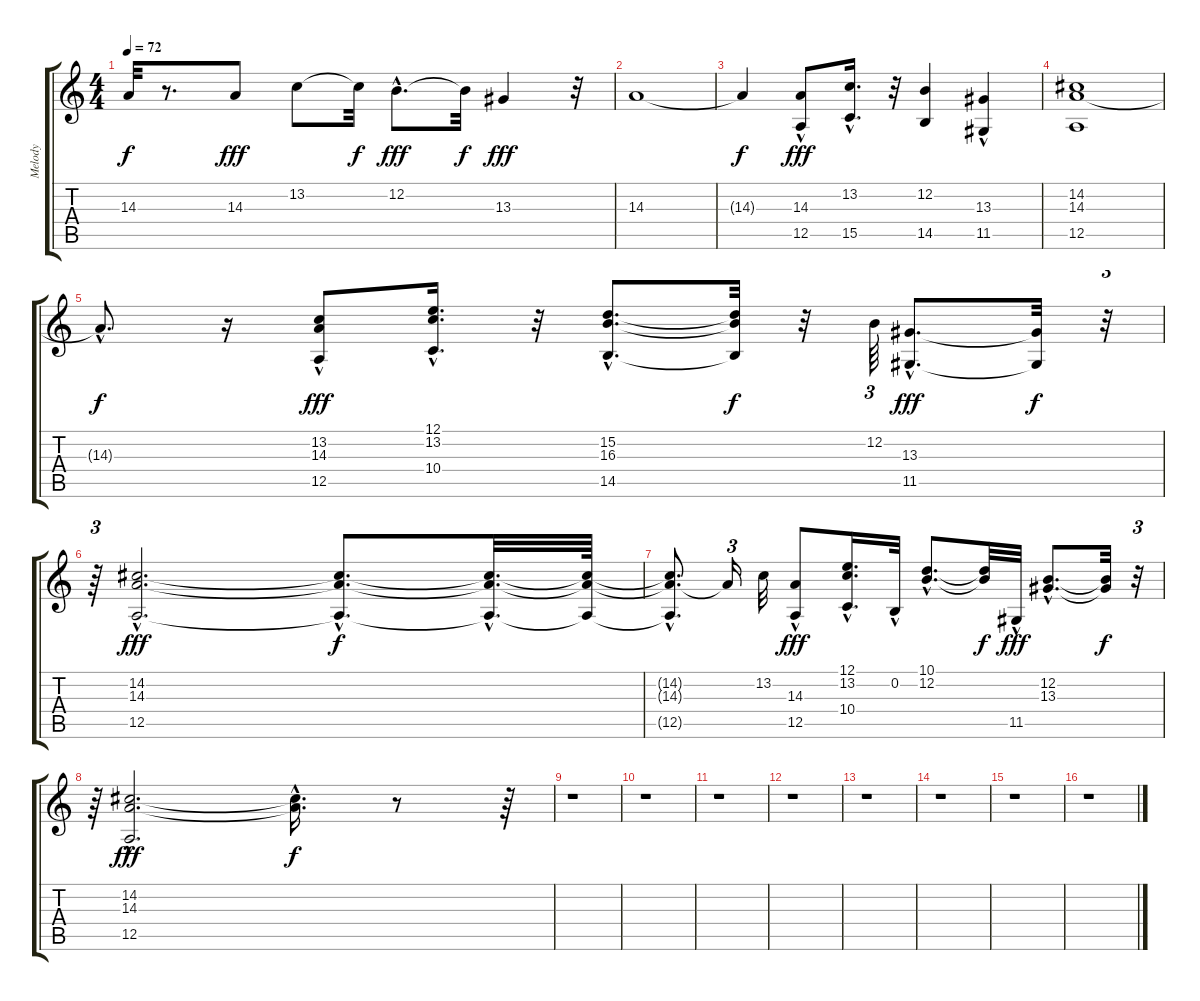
\track ("Melody" "Melody") {instrument flute}
\staff {score tabs}
\tuning (E4 B3 G3 D3 A2 E2) {hide}
\ts (4 4)
\tempo 72
\clef g2
\ks c
14.3{t}.32{dy f} r.8{d} 14.3.8{dy fff} 13.2.8 13.2{t}.32{dy f} 12.2{hac}.8{d dy fff} 12.2{t}.32{dy f} 13.3.4{dy fff} r.32 |
14.3.1 |
14.3{t}.4{dy f} (14.3 12.5{hac}).8{dy fff} (13.2{hac} 15.5{hac}).16{d} r.32 (12.2 14.5).4 (13.3 11.5{hac}).4 |
(14.2 14.3 12.5).1 |
14.3{hac t}.8{d dy f} r.16 (13.2 14.3 12.5{hac}).8{dy fff} (12.1{hac} 13.2 10.4{hac}).16{d} r.32 (15.2{hac} 16.3{hac} 14.5{hac}).8{d} (15.2{t} 16.3{t} 14.5{t}).32{dy f} r.32 12.2.64{tu (3 2)} (13.3{hac} 11.5{hac}).8{d dy fff} (13.3{t} 11.5{t}).32{dy f} r.32{tu (3 2)} |
r.64{tu (3 2)} (14.2{hac} 14.3{hac} 12.5{hac}).2{d dy fff} (14.2{hac t} 14.3{hac t} 12.5{hac t}).8{d dy f} (14.2{hac t} 14.3{hac t} 12.5{hac t}).32{d} (14.2{t} 14.3{t} 12.5{t}).64 |
(14.2{t} 14.3{hac t} 12.5{t}).8{d} 14.3{t}.16{tu (3 2)} 13.2.32 (14.3 12.5{hac}).8{dy fff} (12.1{hac} 13.2 10.4{hac}).16{d} 0.2{hac}.32 (10.1{hac} 12.2{hac}).8{d} (10.1{t} 12.2{t}).32{dy f} 11.5{hac}.32{dy fff} (12.2{hac} 13.3{hac}).8{d} (12.2{t} 13.3{t}).32{dy f} r.32{tu (3 2)} |
r.64{tu (3 2)} (14.2{hac} 14.3{hac} 12.5{hac}).2{d dy fff} (14.2{hac t} 14.3{hac t}).16{d dy f} r.8 r.64 |
r.1 |
r.1 |
r.1 |
r.1 |
r.1 |
r.1 |
r.1 |
r.1
